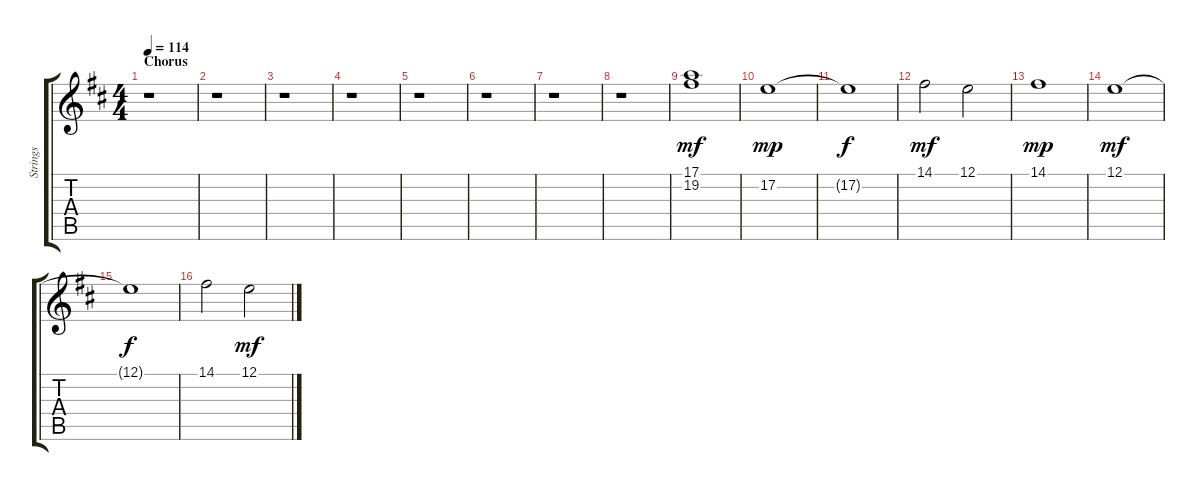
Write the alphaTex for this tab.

\track ("Strings" "Strings") {instrument stringensemble2}
\staff {score tabs}
\tuning (E4 B3 G3 D3 A2 E2) {hide}
\ts (4 4)
\section ("" "Chorus")
\tempo 114
\clef g2
\ks d
r.1{dy f} |
r.1 |
r.1 |
r.1 |
r.1 |
r.1 |
r.1 |
r.1 |
(17.1 19.2).1{dy mf} |
17.2.1{dy mp} |
17.2{t}.1{dy f} |
14.1.2{dy mf} 12.1.2 |
14.1.1{dy mp} |
12.1.1{dy mf} |
12.1{t}.1{dy f} |
14.1.2 12.1.2{dy mf}
